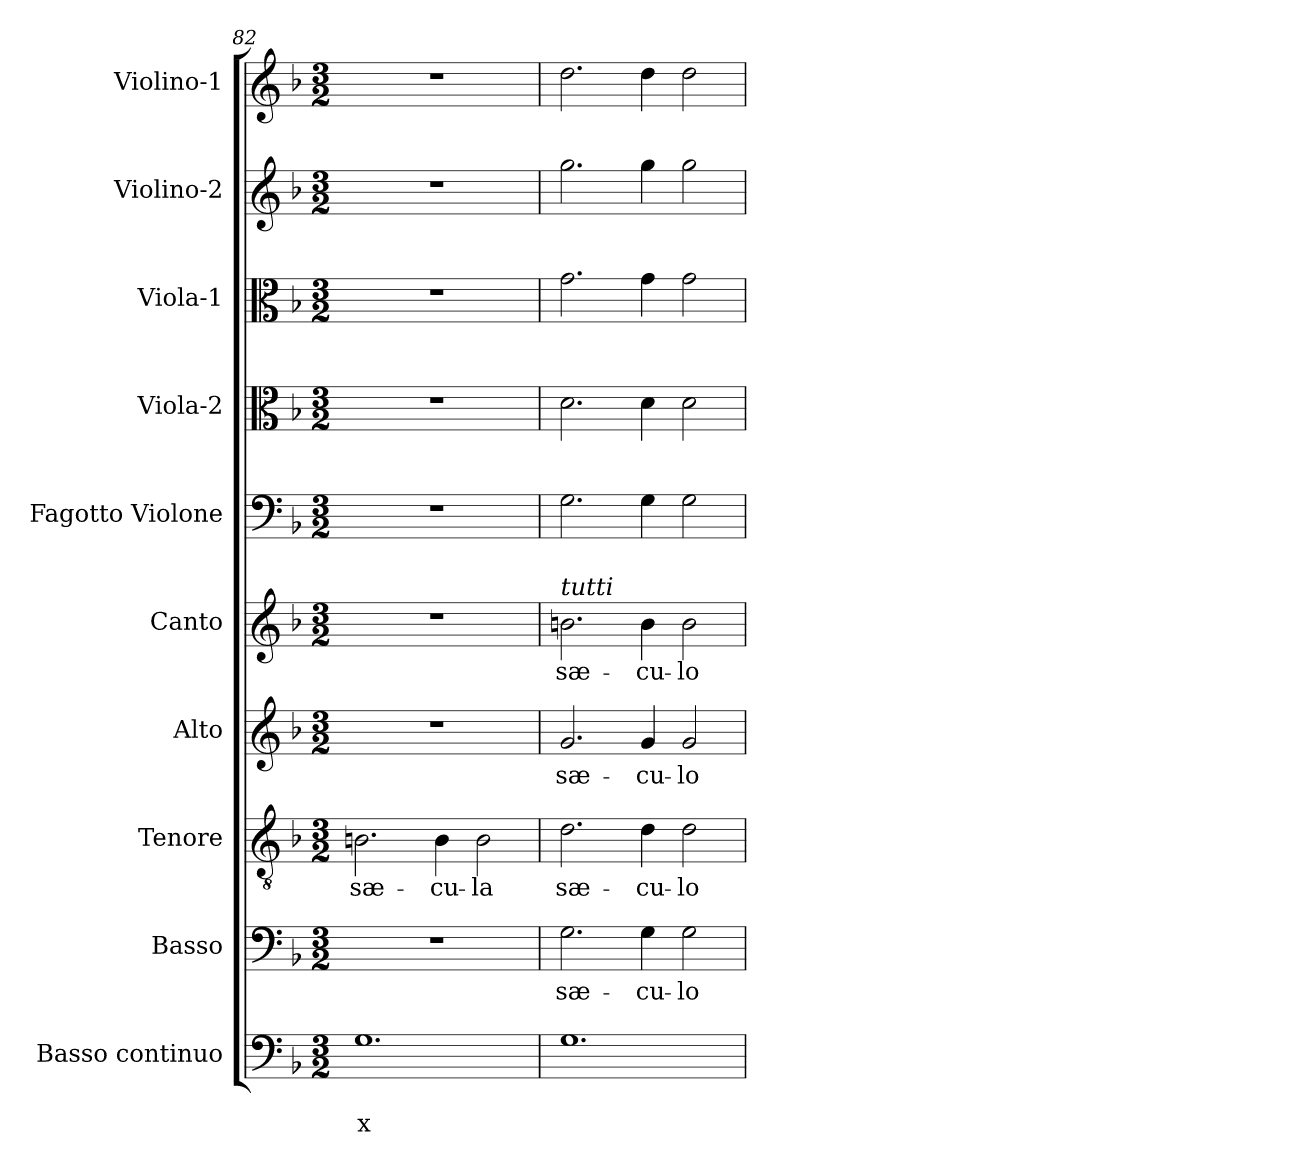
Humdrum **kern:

**kern	**text	**text	**kern	**text	**kern	**text	**kern	**text	**kern	**text	**kern	**kern	**kern	**kern	**kern
*part10	*part10	*part10	*part9	*part9	*part8	*part8	*part7	*part7	*part6	*part6	*part5	*part4	*part3	*part2	*part1
*staff10	*staff10	*staff10	*staff9	*staff9	*staff8	*staff8	*staff7	*staff7	*staff6	*staff6	*staff5	*staff4	*staff3	*staff2	*staff1
*I"Basso continuo	*	*	*I"Basso	*	*I"Tenore	*	*I"Alto	*	*I"Canto	*	*I"Fagotto Violone	*I"Viola-2	*I"Viola-1	*I"Violino-2	*I"Violino-1
*I'BC	*	*	*I'B	*	*I'T	*	*I'A	*	*I'C	*	*I'Fg	*I'Va2	*I'Va1	*I'Vi2	*I'Vi1
*clefF4	*	*	*clefF4	*	*clefGv2	*	*clefG2	*	*clefG2	*	*clefF4	*clefC3	*clefC3	*clefG2	*clefG2
*k[b-]	*	*	*k[b-]	*	*k[b-]	*	*k[b-]	*	*k[b-]	*	*k[b-]	*k[b-]	*k[b-]	*k[b-]	*k[b-]
*F:	*	*	*F:	*	*F:	*	*F:	*	*F:	*	*F:	*F:	*F:	*F:	*F:
*M3/2	*	*	*M3/2	*	*M3/2	*	*M3/2	*	*M3/2	*	*M3/2	*M3/2	*M3/2	*M3/2	*M3/2
=82	=82	=82	=82	=82	=82	=82	=82	=82	=82	=82	=82	=82	=82	=82	=82
!	!	!LO:LY:b	!	!	!	!	!	!	!	!	!	!	!	!	!
!	!	!	!	!	!	!LO:LY:b	!	!	!	!	!	!	!	!	!
1.G	.	x	1.r	.	2.Bn\	sæ-	1.r	.	1.r	.	1.r	1.r	1.r	1.r	1.r
!	!	!	!	!	!	!LO:LY:b	!	!	!	!	!	!	!	!	!
.	.	.	.	.	4B\	-cu-	.	.	.	.	.	.	.	.	.
!	!	!	!	!	!	!LO:LY:b	!	!	!	!	!	!	!	!	!
.	.	.	.	.	2B\	-la	.	.	.	.	.	.	.	.	.
=83	=83	=83	=83	=83	=83	=83	=83	=83	=83	=83	=83	=83	=83	=83	=83
!	!	!	!	!LO:LY:b	!	!	!	!	!	!	!	!	!	!	!
!	!	!	!	!	!	!LO:LY:b	!	!	!	!	!	!	!	!	!
!	!	!	!	!	!	!	!	!LO:LY:b	!	!	!	!	!	!	!
!	!	!	!	!	!	!	!	!	!LO:TX:a:i:t=tutti	!	!	!	!	!	!
!	!	!	!	!	!	!	!	!	!	!LO:LY:b	!	!	!	!	!
1.G	.	.	2.G\	sæ-	2.d\	sæ-	2.g/	sæ-	2.bn\	sæ-	2.G\	2.d\	2.g\	2.gg\	2.dd\
!	!	!	!	!LO:LY:b	!	!	!	!	!	!	!	!	!	!	!
!	!	!	!	!	!	!LO:LY:b	!	!	!	!	!	!	!	!	!
!	!	!	!	!	!	!	!	!LO:LY:b	!	!	!	!	!	!	!
!	!	!	!	!	!	!	!	!	!	!LO:LY:b	!	!	!	!	!
.	.	.	4G\	-cu-	4d\	-cu-	4g/	-cu-	4b\	-cu-	4G\	4d\	4g\	4gg\	4dd\
!	!	!	!	!LO:LY:b	!	!	!	!	!	!	!	!	!	!	!
!	!	!	!	!	!	!LO:LY:b	!	!	!	!	!	!	!	!	!
!	!	!	!	!	!	!	!	!LO:LY:b	!	!	!	!	!	!	!
!	!	!	!	!	!	!	!	!	!	!LO:LY:b	!	!	!	!	!
.	.	.	2G\	-lo-	2d\	-lo-	2g/	-lo-	2b\	-lo-	2G\	2d\	2g\	2gg\	2dd\
=	=	=	=	=	=	=	=	=	=	=	=	=	=	=	=
*-	*-	*-	*-	*-	*-	*-	*-	*-	*-	*-	*-	*-	*-	*-	*-
